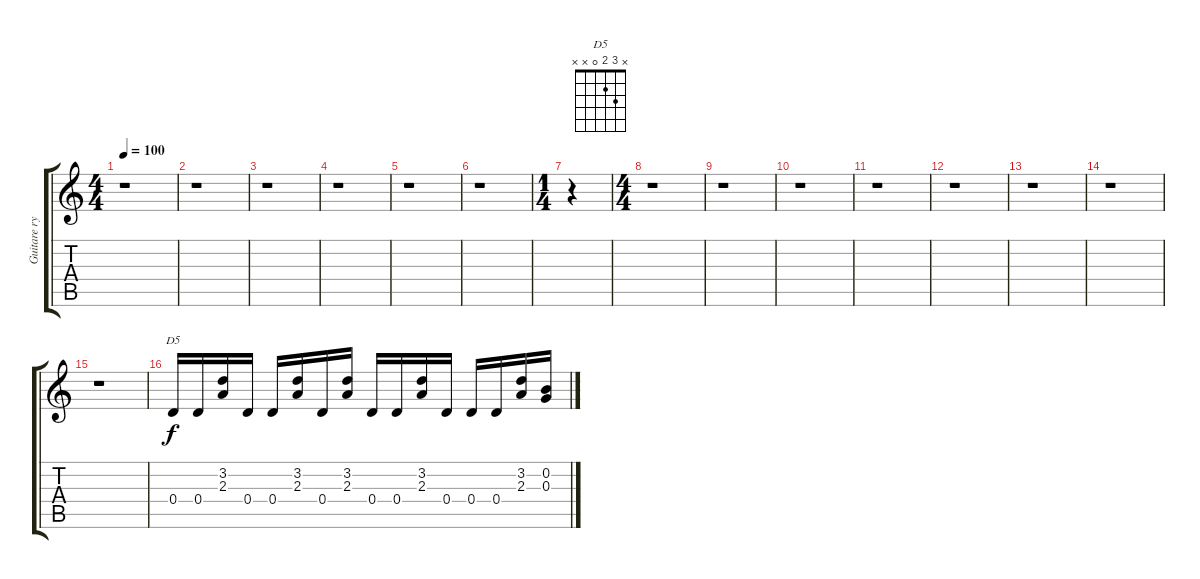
\track ("Guitare ryth. saturée" "Guitare ry") {instrument overdrivenguitar}
\staff {score tabs}
\tuning (E4 B3 G3 D3 A2 E2) {hide}
\chord ("D5" x 3 2 0 x x)
\ts (4 4)
\tempo 100
\clef g2
\ks c
r.1{dy f instrument overdrivenguitar} |
r.1 |
r.1 |
r.1 |
r.1 |
r.1 |
\ts (1 4)
r.4 |
\ts (4 4)
r.1 |
r.1 |
r.1 |
r.1 |
r.1 |
r.1 |
r.1 |
r.1 |
0.4.16{ch "D5"} 0.4.16 (3.2 2.3).16 0.4.16 0.4.16 (3.2 2.3).16 0.4.16 (3.2 2.3).16 0.4.16 0.4.16 (3.2 2.3).16 0.4.16 0.4.16 0.4.16 (3.2 2.3).16 (0.2 0.3).16
